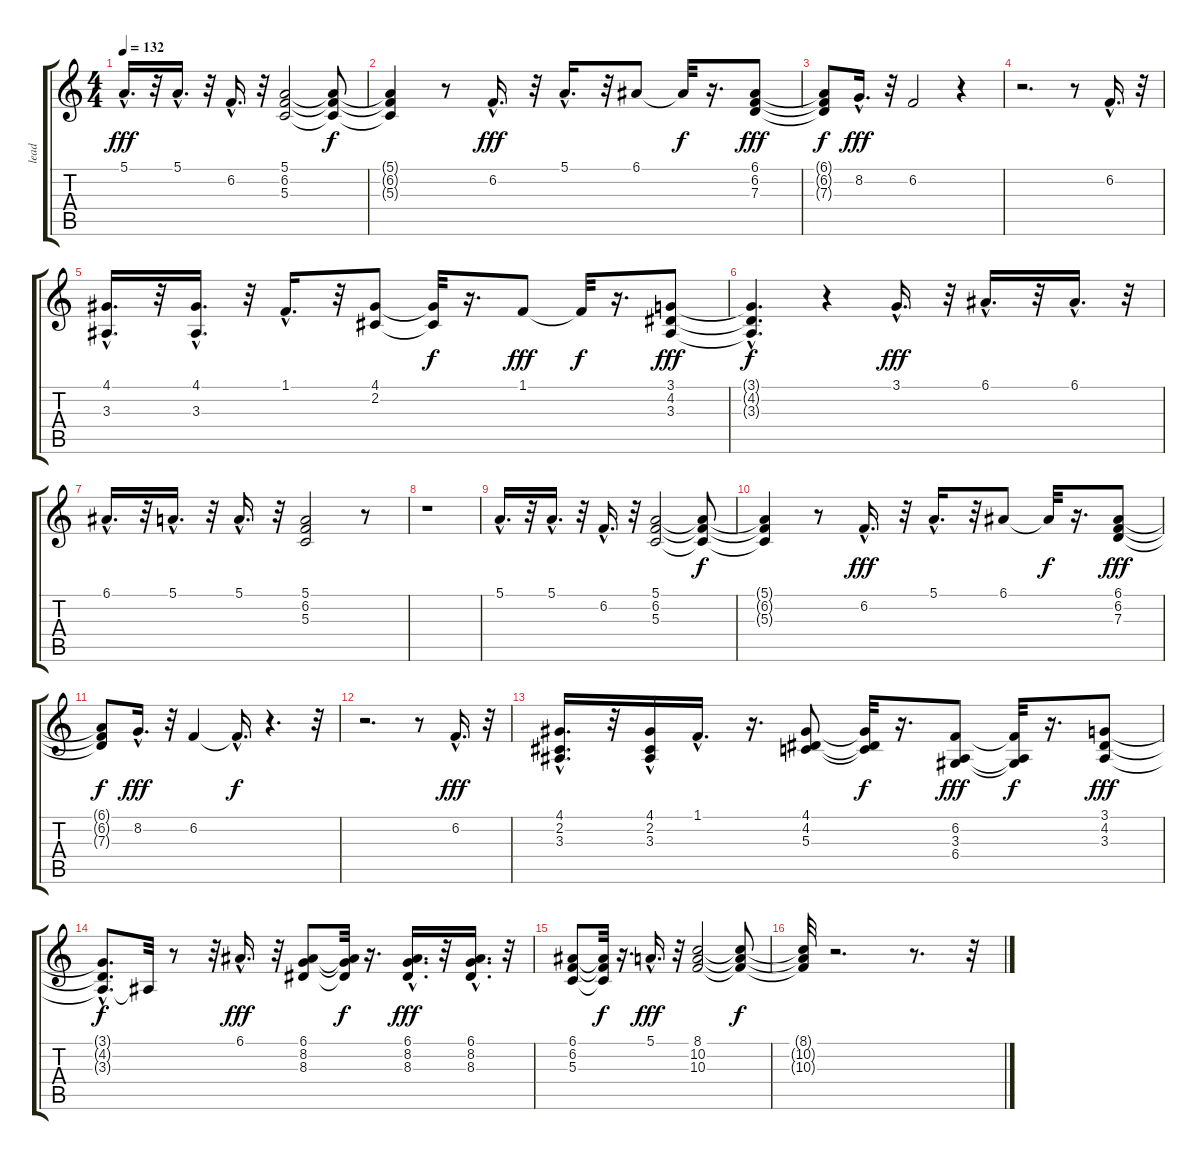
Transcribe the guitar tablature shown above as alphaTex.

\track ("lead" "lead") {instrument brasssection}
\staff {score tabs}
\tuning (E4 B3 G3 D3 A2 E2) {hide}
\ts (4 4)
\tempo 132
\clef g2
\ks c
5.1{hac}.16{d dy fff} r.32 5.1{hac}.16{d} r.32 6.2{hac}.16{d} r.32 (5.1 6.2 5.3).2 (5.1{t} 6.2{t} 5.3{t}).8{dy f} |
(5.1{t} 6.2{t} 5.3{t}).4 r.8 6.2{hac}.16{d dy fff} r.32 5.1{hac}.16{d} r.32 6.1.8 6.1{t}.32{dy f} r.16{d} (6.1 6.2 7.3).8{dy fff} |
(6.1{t} 6.2{t} 7.3{t}).8{dy f} 8.2{hac}.16{d dy fff} r.32 6.2.2 r.4 |
r.2{d} r.8 6.2{hac}.16{d} r.32 |
(4.1{hac} 3.3{hac}).16{d} r.32 (4.1{hac} 3.3{hac}).16{d} r.32 1.1{hac}.16{d} r.32 (4.1 2.2).8 (4.1{t} 2.2{t}).32{dy f} r.16{d} 1.1.8{dy fff} 1.1{t}.32{dy f} r.16{d} (3.1 4.2 3.3).8{dy fff} |
(3.1{hac t} 4.2{hac t} 3.3{hac t}).4{d dy f} r.4 3.1{hac}.16{d dy fff} r.32 6.1{hac}.16{d} r.32 6.1{hac}.16{d} r.32 |
6.1{hac}.16{d} r.32 5.1{hac}.16{d} r.32 5.1{hac}.16{d} r.32 (5.1 6.2 5.3).2 r.8 |
r.1 |
5.1{hac}.16{d} r.32 5.1{hac}.16{d} r.32 6.2{hac}.16{d} r.32 (5.1 6.2 5.3).2 (5.1{t} 6.2{t} 5.3{t}).8{dy f} |
(5.1{t} 6.2{t} 5.3{t}).4 r.8 6.2{hac}.16{d dy fff} r.32 5.1{hac}.16{d} r.32 6.1.8 6.1{t}.32{dy f} r.16{d} (6.1 6.2 7.3).8{dy fff} |
(6.1{t} 6.2{t} 7.3{t}).8{dy f} 8.2{hac}.16{d dy fff} r.32 6.2.4 6.2{hac t}.16{d dy f} r.4{d} r.32 |
r.2{d} r.8 6.2{hac}.16{d dy fff} r.32 |
(4.1{hac} 2.2{hac} 3.3{hac}).16{d} r.32 (4.1{hac} 2.2{hac} 3.3{hac}).16 1.1{hac}.16{d} r.16{d} (4.1 4.2 5.3).8 (4.1{t} 4.2{t} 5.3{t}).32{dy f} r.16{d} (6.2 3.3 6.4).8{dy fff} (6.2{t} 3.3{t} 6.4{t}).32{dy f} r.16{d} (3.1 4.2 3.3).8{dy fff} |
(3.1{t} 4.2{t} 3.3{hac t}).8{d dy f} 3.3{t}.32 r.8 r.32 6.1{hac}.16{d dy fff} r.32 (6.1 8.2 8.3).8 (6.1{t} 8.2{t} 8.3{t}).32{dy f} r.16{d} (6.1{hac} 8.2{hac} 8.3{hac}).16{d dy fff} r.32 (6.1{hac} 8.2{hac} 8.3{hac}).16{d} r.32 |
(6.1 6.2 5.3).8 (6.1{t} 6.2{t} 5.3{t}).32{dy f} r.16{d} 5.1{hac}.16{d dy fff} r.32 (8.1 10.2 10.3).2 (8.1{t} 10.2{t} 10.3{t}).8{dy f} |
(8.1{t} 10.2{t} 10.3{t}).32 r.2{d} r.8{d} r.32
